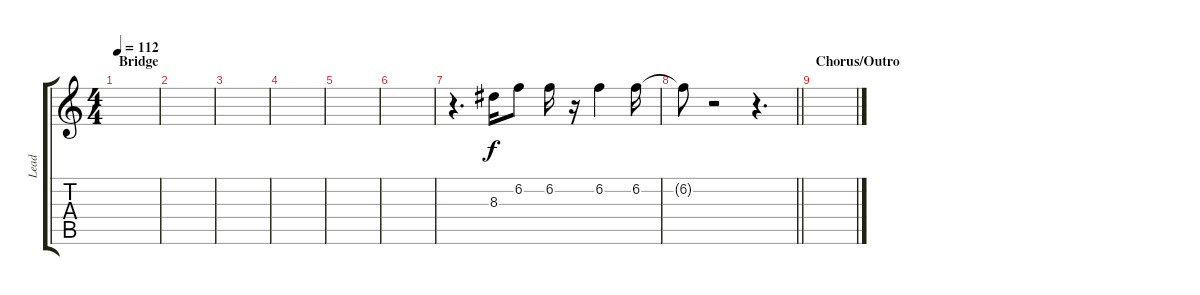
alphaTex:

\track ("Lead" "Lead") {instrument distortionguitar}
\staff {score tabs}
\tuning (E4 B3 G3 D3 A2 E2) {hide}
\ts (4 4)
\section ("" "Bridge")
\tempo 112
\clef g2
\ks c
|
|
|
|
|
|
r.4{d} 8.3.16 6.2.8 6.2.16 r.16 6.2.4 6.2.16 |
\barLineRight lightlight
6.2{t}.8 r.2 r.4{d} |
\section ("" "Chorus/Outro")
